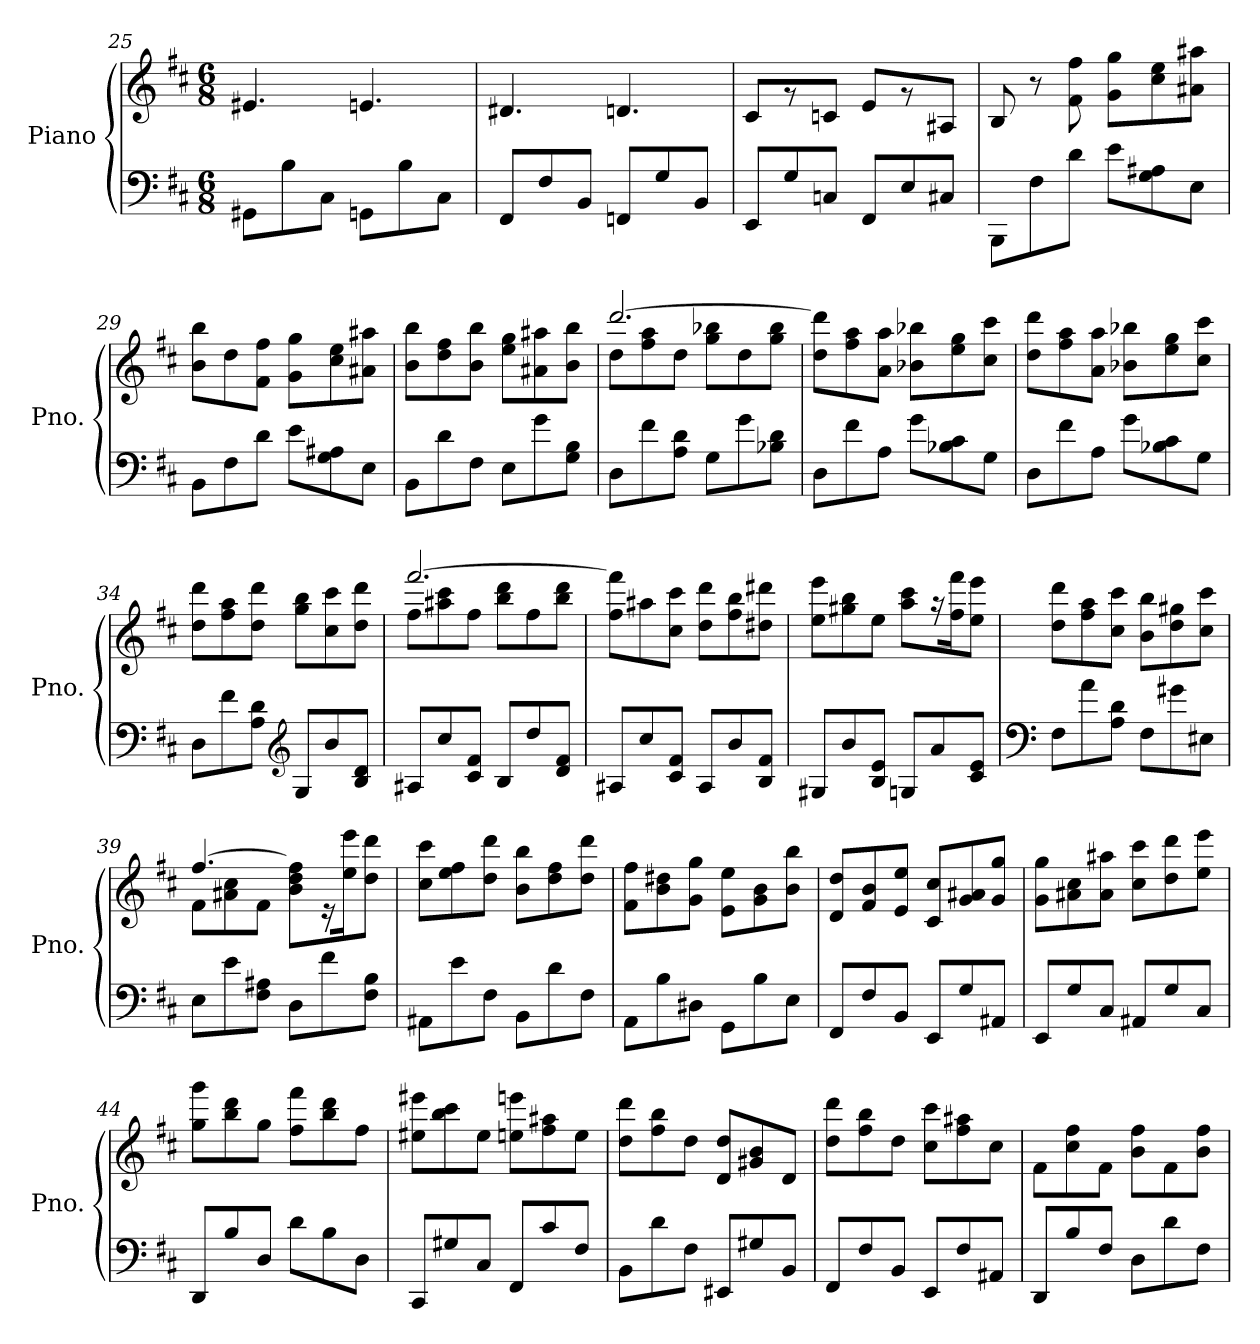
**kern	**kern
*part1	*part1
*staff2	*staff1
*I"Piano	*
*I'Pno.	*
*clefF4	*clefG2
*k[f#c#]	*k[f#c#]
*M6/8	*M6/8
=25	=25
8GG#X\L	4.e#X/
8B\	.
8C#\J	.
8GGn\L	4.en/
8B\	.
8C#\J	.
=26	=26
8FF#/L	4.d#X/
8F#/	.
8BB/J	.
8FFn/L	4.dn/
8G/	.
8BB/J	.
=27	=27
8EE/L	8c#/L
8G/	8rg
8Cn/J	8cn/J
8FF#/L	8e/L
8E/	8rg
8C#X/J	8A#X/J
=28	=28
8BBB\L	8B/
8F#\	8r
8d\J	8f#\ 8ff#\
8e\L	8g\ 8gg\L
8G\ 8A#X\	8cc#\ 8ee\
8E\J	8a#X\ 8aa#X\J
=29	=29
8BB\L	8b\ 8bb\L
8F#\	8dd\
8d\J	8f#\ 8ff#\J
8e\L	8g\ 8gg\L
8G\ 8A#X\	8cc#\ 8ee\
8E\J	8a#X\ 8aa#X\J
=30	=30
8BB\L	8b\ 8bb\L
8d\	8dd\ 8ff#\
8F#\J	8b\ 8bb\J
8E\L	8ee\ 8gg\L
8g\	8a#X\ 8aa#X\
8G\ 8B\J	8b\ 8bb\J
!!LO:LB:g=z
=31	=31
*	*^
8D\L	[2.ddd/	8dd\L
8f#\	.	8ff#\ 8aa\
8A\ 8d\J	.	8dd\J
8G\L	.	8gg\ 8bb-X\L
8g\	.	8dd\
8B-X\ 8d\J	.	8gg\ 8bb-\J
*	*v	*v
=32	=32
8D\L	8dd\ 8ddd\]L
8f#\	8ff#\ 8aa\
8A\J	8a\ 8aa\J
8g\L	8b-X\ 8bb-X\L
8B-X\ 8c#\	8ee\ 8gg\
8G\J	8cc#\ 8ccc#\J
=33	=33
8D\L	8dd\ 8ddd\L
8f#\	8ff#\ 8aa\
8A\J	8a\ 8aa\J
8g\L	8b-X\ 8bb-X\L
8B-X\ 8c#\	8ee\ 8gg\
8G\J	8cc#\ 8ccc#\J
=34	=34
8D\L	8dd\ 8ddd\L
8f#\	8ff#\ 8aa\
8A\ 8d\J	8dd\ 8ddd\J
*clefG2	*
8G/L	8gg\ 8bb\L
8b/	8cc#\ 8ccc#\
8B/ 8d/J	8dd\ 8ddd\J
=35	=35
*	*^
8A#X/L	[2.fff#/	8ff#\L
8cc#/	.	8aa#X\ 8ccc#\
8c#/ 8f#/J	.	8ff#\J
8B/L	.	8bb\ 8ddd\L
8dd/	.	8ff#\
8d/ 8f#/J	.	8bb\ 8ddd\J
*	*v	*v
=36	=36
8A#X/L	8ff#\ 8fff#\]L
8cc#/	8aa#X\
8c#/ 8f#/J	8cc#\ 8ccc#\J
8A#/L	8dd\ 8ddd\L
8b/	8ff#\ 8bb\
8B/ 8f#/J	8dd#X\ 8ddd#X\J
!!LO:LB:g=z
=37	=37
8G#X/L	8ee\ 8eee\L
8b/	8gg#X\ 8bb\
8B/ 8e/J	8ee\J
8Gn/L	8aa\ 8ccc#\L
8a/	16raa
.	16ff#\ 16fff#\K
8c#/ 8e/J	8ee\ 8eee\J
=38	=38
*clefF4	*
8F#\L	8dd\ 8ddd\L
8a\	8ff#\ 8aa\
8A\ 8d\J	8cc#\ 8ccc#\J
8F#\L	8b\ 8bb\L
8g#X\	8dd\ 8gg#X\
8E#X\J	8cc#\ 8ccc#\J
=39	=39
*	*^
8E\L	[4.ff#/	8f#\L
8e\	.	8a#X\ 8cc#\
8F#\ 8A#X\J	.	8f#\J
8D\L	8b\ 8dd\ 8ff#\]L	8ryy
8f#\	16re	4ryy
.	16ee\ 16eee\K	.
8F#\ 8B\J	8dd\ 8ddd\J	.
*	*v	*v
=40	=40
8AA#X\L	8cc#\ 8ccc#\L
8e\	8ee\ 8ff#\
8F#\J	8dd\ 8ddd\J
8BB\L	8b\ 8bb\L
8d\	8dd\ 8ff#\
8F#\J	8dd\ 8ddd\J
=41	=41
8AA\L	8f#\ 8ff#\L
8B\	8b\ 8dd#X\
8D#X\J	8g\ 8gg\J
8GG\L	8e\ 8ee\L
8B\	8g\ 8b\
8E\J	8b\ 8bb\J
=42	=42
8FF#/L	8d/ 8dd/L
8F#/	8f#/ 8b/
8BB/J	8e/ 8ee/J
8EE/L	8c#/ 8cc#/L
8G/	8g/ 8a#X/
8AA#X/J	8g/ 8gg/J
!!LO:PB:g=z
=43	=43
8EE/L	8g\ 8gg\L
8G/	8a#X\ 8cc#\
8C#/J	8a#\ 8aa#X\J
8AA#X/L	8cc#\ 8ccc#\L
8G/	8dd\ 8ddd\
8C#/J	8ee\ 8eee\J
=44	=44
8DD/L	8gg\ 8ggg\L
8B/	8bb\ 8ddd\
8D/J	8gg\J
8d\L	8ff#\ 8fff#\L
8B\	8bb\ 8ddd\
8D\J	8ff#\J
=45	=45
8CC#/L	8ee#X\ 8eee#X\L
8G#X/	8bb\ 8ccc#\
8C#/J	8ee#\J
8FF#/L	8een\ 8eeen\L
8c#/	8ff#\ 8aa#X\
8F#/J	8ee\J
=46	=46
8BB\L	8dd\ 8ddd\L
8d\	8ff#\ 8bb\
8F#\J	8dd\J
8EE#X/L	8d/ 8dd/L
8G#X/	8g#X/ 8b/
8BB/J	8d/J
=47	=47
8FF#/L	8dd\ 8ddd\L
8F#/	8ff#\ 8bb\
8BB/J	8dd\J
8EE/L	8cc#\ 8ccc#\L
8F#/	8ff#\ 8aa#X\
8AA#X/J	8cc#\J
=48	=48
8DD/L	8f#\L
8B/	8cc#\ 8ff#\
8F#/J	8f#\J
8D\L	8b\ 8ff#\L
8d\	8f#\
8F#\J	8b\ 8ff#\J
=	=
*-	*-
